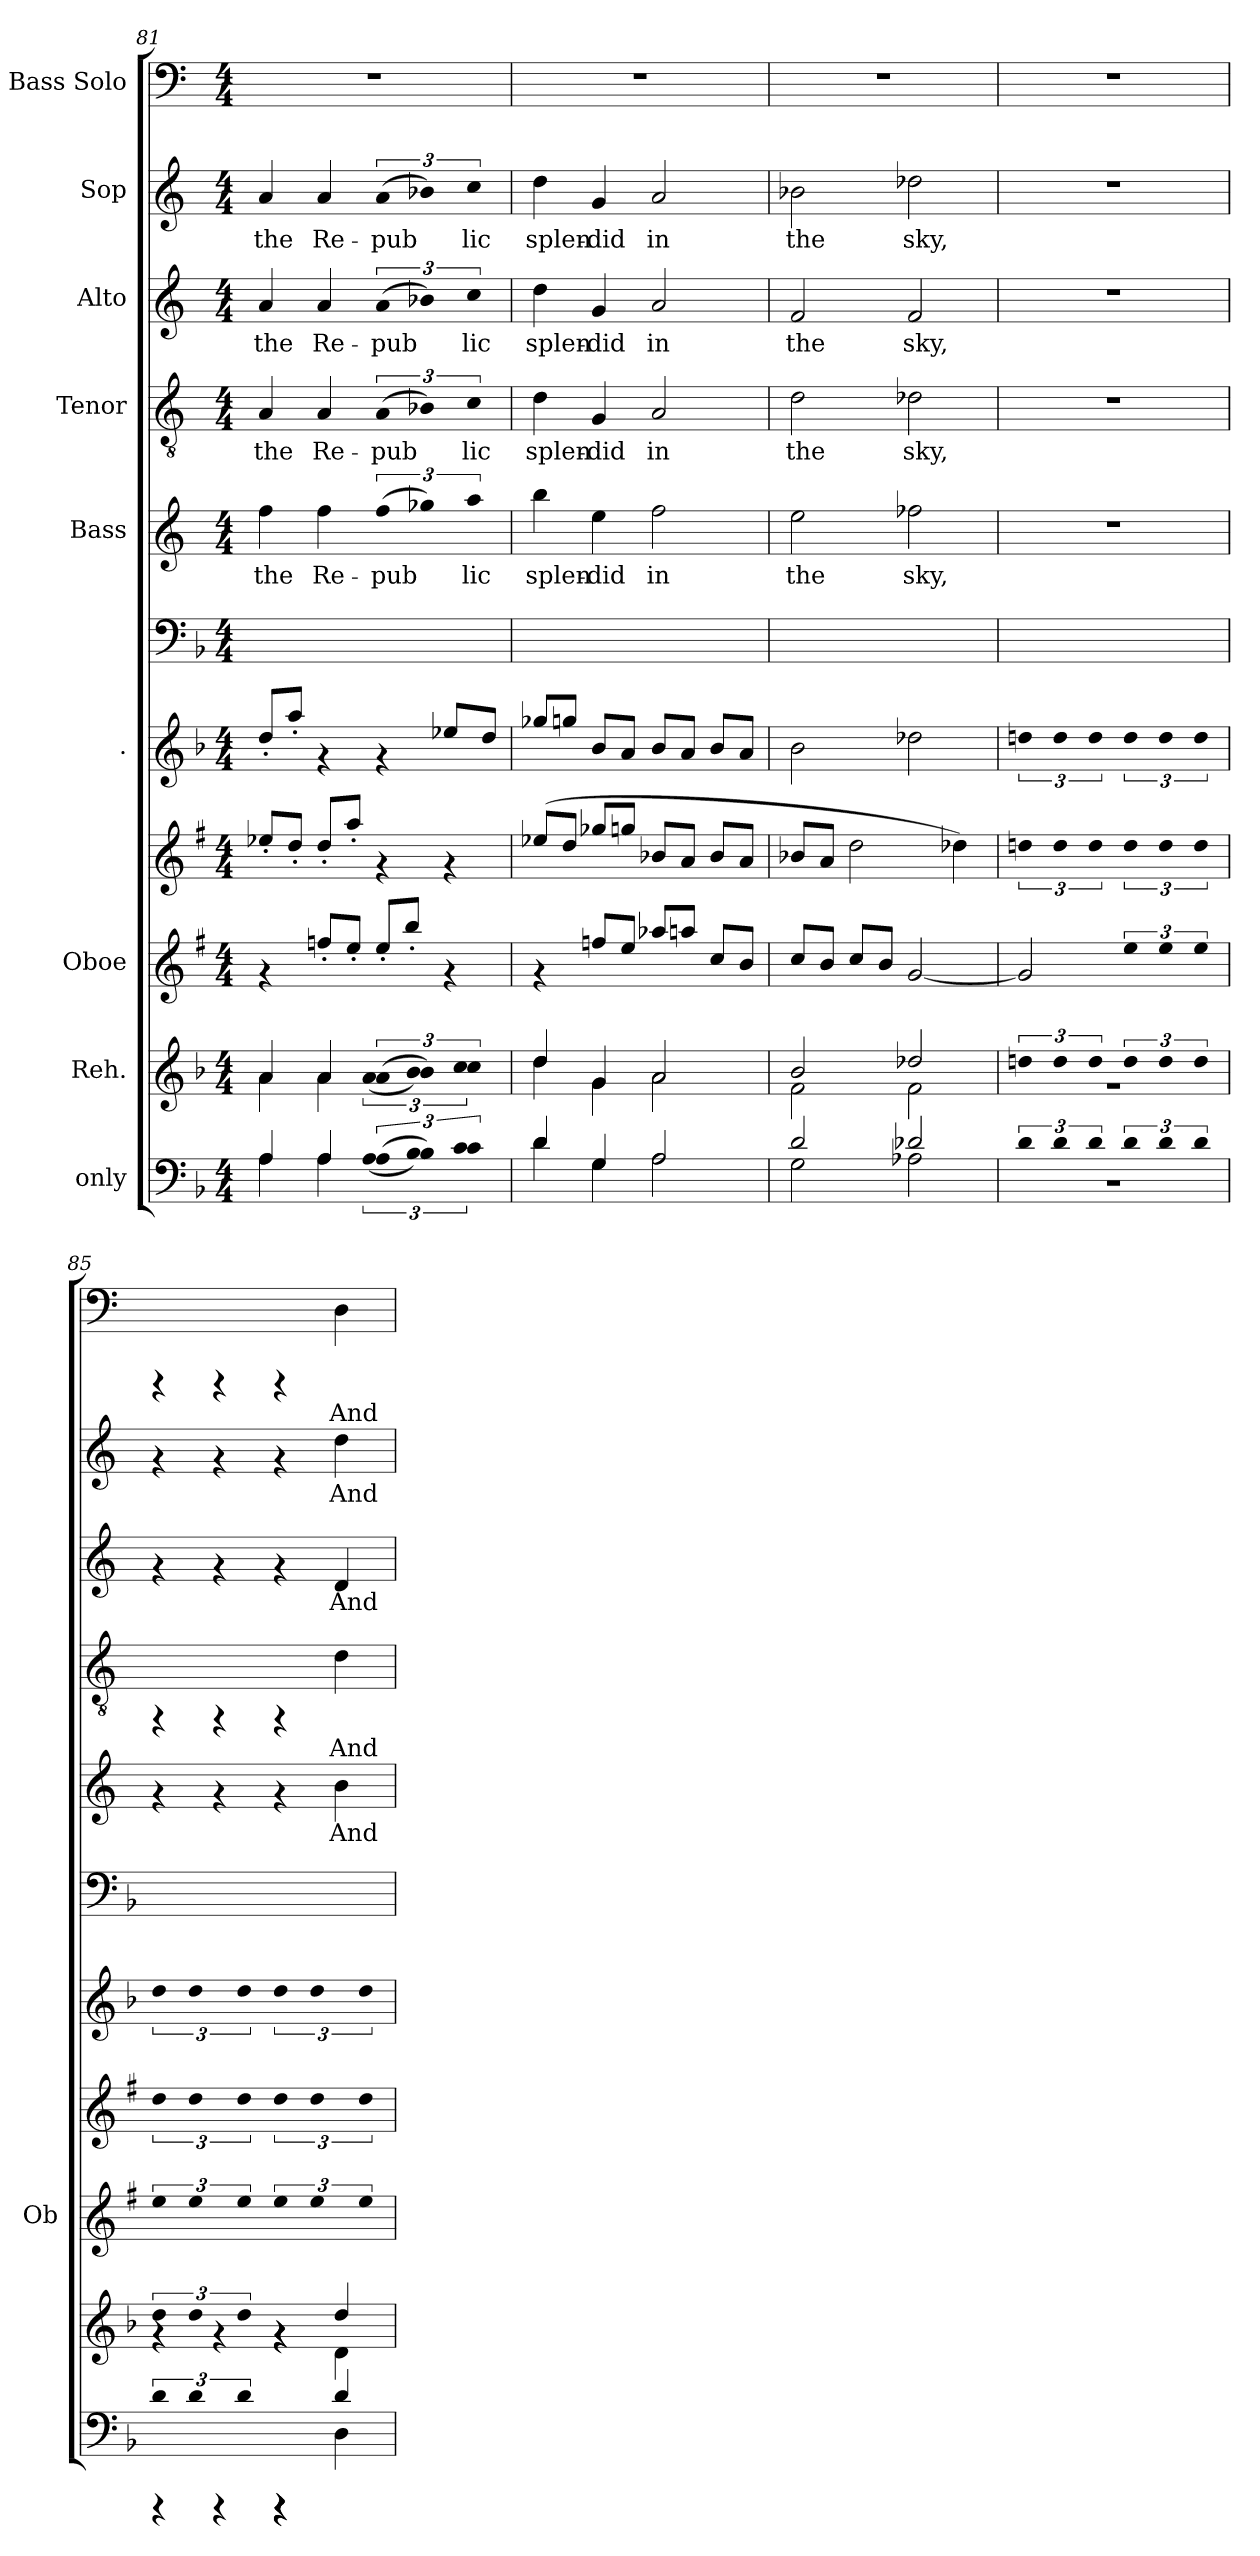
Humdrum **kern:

**kern	**kern	**kern	**kern	**kern	**kern	**kern	**text	**kern	**text	**kern	**text	**kern	**text	**kern	**text
*part9	*part8	*part7	*part7	*part6	*part6	*part5	*part5	*part4	*part4	*part3	*part3	*part2	*part2	*part1	*part1
*staff11	*staff10	*staff9	*staff8	*staff7	*staff6	*staff5	*staff5	*staff4	*staff4	*staff3	*staff3	*staff2	*staff2	*staff1	*staff1
*I"only	*I"Reh.	*I"Oboe	*	*I".	*	*I"Bass	*	*I"Tenor	*	*I"Alto	*	*I"Sop	*	*I"Bass Solo	*
*	*	*I'Ob	*	*	*	*	*	*	*	*	*	*	*	*	*
*clefF4	*clefG2	*clefG2	*clefG2	*clefG2	*clefF4	*clefG2	*	*clefGv2	*	*clefG2	*	*clefG2	*	*clefF4	*
*k[b-]	*k[b-]	*k[f#]	*k[f#]	*k[b-]	*k[b-]	*k[]	*	*k[]	*	*k[]	*	*k[]	*	*k[]	*
*F:	*F:	*G:	*G:	*F:	*F:	*C:	*	*C:	*	*C:	*	*C:	*	*C:	*
*M4/4	*M4/4	*M4/4	*M4/4	*M4/4	*M4/4	*M4/4	*	*M4/4	*	*M4/4	*	*M4/4	*	*M4/4	*
=81	=81	=81	=81	=81	=81	=81	=81	=81	=81	=81	=81	=81	=81	=81	=81
*^	*^	*	*	*	*	*	*	*	*	*	*	*	*	*	*
!	!	!	!	!	!	!	!	!	!LO:LY:b	!	!LO:LY:b	!	!LO:LY:b	!	!LO:LY:b	!	!
4A/	4A\	4a/	4a\	4rf	8ee-X'</L	8dd'</L	1ryy	4ff\	the	4A/	the	4a/	the	4a/	the	1r	.
.	.	.	.	.	8dd'</J	8aa'</J	.	.	.	.	.	.	.	.	.	.	.
!	!	!	!	!	!	!	!	!	!LO:LY:b	!	!LO:LY:b	!	!LO:LY:b	!	!LO:LY:b	!	!
4A/	4A\	4a/	4a\	8ffn'</L	8dd'</L	4rf	.	4ff\	Re-	4A/	Re-	4a/	Re-	4a/	Re-	.	.
.	.	.	.	8ee'</J	8aa'</J	.	.	.	.	.	.	.	.	.	.	.	.
!LO:N:vis=4	!LO:N:vis=4	!LO:N:vis=4	!LO:N:vis=4	!	!	!	!	!LO:N:vis=4	!LO:LY:b	!LO:N:vis=4	!LO:LY:b	!LO:N:vis=4	!LO:LY:b	!LO:N:vis=4	!LO:LY:b	!	!
(>6A/	(>6A\	(>6a/	(>6a\	8ee'</L	4rf	4rf	.	(>6ff\	-pub-	(>6A/	-pub-	(>6a/	-pub-	(>6a/	-pub-	.	.
.	.	.	.	8bb'</J	.	.	.	.	.	.	.	.	.	.	.	.	.
!LO:N:vis=4	!LO:N:vis=4	!LO:N:vis=4	!LO:N:vis=4	!	!	!	!	!LO:N:vis=4	!LO:LY:b	!LO:N:vis=4	!LO:LY:b	!LO:N:vis=4	!LO:LY:b	!LO:N:vis=4	!LO:LY:b	!	!
6B-/)	6B-\)	6b-/)	6b-\)	.	.	.	.	6gg-\)	-	6B-\)	-	6b-\)	-	6b-\)	-	.	.
.	.	.	.	4rf	4rf	8ee-X/L	.	.	.	.	.	.	.	.	.	.	.
!LO:N:vis=4	!LO:N:vis=4	!LO:N:vis=4	!LO:N:vis=4	!	!	!	!	!LO:N:vis=4	!LO:LY:b	!LO:N:vis=4	!LO:LY:b	!LO:N:vis=4	!LO:LY:b	!LO:N:vis=4	!LO:LY:b	!	!
6c/	6c\	6cc/	6cc\	.	.	.	.	6aa\	lic	6c\	lic	6cc\	lic	6cc\	lic	.	.
.	.	.	.	.	.	8dd/J	.	.	.	.	.	.	.	.	.	.	.
=82	=82	=82	=82	=82	=82	=82	=82	=82	=82	=82	=82	=82	=82	=82	=82	=82	=82
!	!	!	!	!	!	!	!	!	!LO:LY:b	!	!LO:LY:b	!	!LO:LY:b	!	!LO:LY:b	!	!
4d/	4d\	4dd/	4dd\	4rf	(>8ee-X/L	8gg-X/L	1ryy	4bb\	splen-	4d\	splen-	4dd\	splen-	4dd\	splen-	1r	.
.	.	.	.	.	8dd/J	8ggn/J	.	.	.	.	.	.	.	.	.	.	.
!	!	!	!	!	!	!	!	!	!LO:LY:b	!	!LO:LY:b	!	!LO:LY:b	!	!LO:LY:b	!	!
4G/	4G\	4g/	4g\	8ffn/L	8gg-X/L	8b-/L	.	4ee\	-did	4G/	-did	4g/	-did	4g/	-did	.	.
.	.	.	.	8ee/J	8ggn/J	8a/J	.	.	.	.	.	.	.	.	.	.	.
!	!	!	!	!	!	!	!	!	!LO:LY:b	!	!LO:LY:b	!	!LO:LY:b	!	!LO:LY:b	!	!
2A/	2A\	2a/	2a\	8aa-X/L	8b-/L	8b-/L	.	2ff\	in	2A/	in	2a/	in	2a/	in	.	.
.	.	.	.	8aan/J	8a/J	8a/J	.	.	.	.	.	.	.	.	.	.	.
.	.	.	.	8cc/L	8b-/L	8b-/L	.	.	.	.	.	.	.	.	.	.	.
.	.	.	.	8b/J	8a/J	8a/J	.	.	.	.	.	.	.	.	.	.	.
=83	=83	=83	=83	=83	=83	=83	=83	=83	=83	=83	=83	=83	=83	=83	=83	=83	=83
!	!	!	!	!	!	!	!	!	!LO:LY:b	!	!LO:LY:b	!	!LO:LY:b	!	!LO:LY:b	!	!
2d/	2G\	2b-/	2f\	8cc/L	8b-/L	2b-\	1ryy	2ee\	the	2d\	the	2f/	the	2b-\	the	1r	.
.	.	.	.	8b/J	8a/J	.	.	.	.	.	.	.	.	.	.	.	.
.	.	.	.	8cc/L	2dd\	.	.	.	.	.	.	.	.	.	.	.	.
.	.	.	.	8b/J	.	.	.	.	.	.	.	.	.	.	.	.	.
!	!	!	!	!	!	!	!	!	!LO:LY:b	!	!LO:LY:b	!	!LO:LY:b	!	!LO:LY:b	!	!
2d-X/	2A-X\	2dd-X/	2f\	[<2g/	.	2dd-X\	.	2ff-X\	sky,	2d-X\	sky,	2f/	sky,	2dd-X\	sky,	.	.
.	.	.	.	.	4dd-X\)	.	.	.	.	.	.	.	.	.	.	.	.
!!LO:PB:g=z
=84	=84	=84	=84	=84	=84	=84	=84	=84	=84	=84	=84	=84	=84	=84	=84	=84	=84
!LO:N:vis=4	!	!LO:N:vis=4	!	!	!LO:N:vis=4	!LO:N:vis=4	!	!	!	!	!	!	!	!	!	!	!
6d/	1r	6ddn/	1r	2g/]	6ddn\	6ddn\	1ryy	1r	.	1r	.	1r	.	1r	.	1r	.
!LO:N:vis=4	!	!LO:N:vis=4	!	!	!LO:N:vis=4	!LO:N:vis=4	!	!	!	!	!	!	!	!	!	!	!
6d/	.	6dd/	.	.	6dd\	6dd\	.	.	.	.	.	.	.	.	.	.	.
!LO:N:vis=4	!	!LO:N:vis=4	!	!	!LO:N:vis=4	!LO:N:vis=4	!	!	!	!	!	!	!	!	!	!	!
6d/	.	6dd/	.	.	6dd\	6dd\	.	.	.	.	.	.	.	.	.	.	.
!LO:N:vis=4	!	!LO:N:vis=4	!	!LO:N:vis=4	!LO:N:vis=4	!LO:N:vis=4	!	!	!	!	!	!	!	!	!	!	!
6d/	.	6dd/	.	6ee/	6dd\	6dd\	.	.	.	.	.	.	.	.	.	.	.
!LO:N:vis=4	!	!LO:N:vis=4	!	!LO:N:vis=4	!LO:N:vis=4	!LO:N:vis=4	!	!	!	!	!	!	!	!	!	!	!
6d/	.	6dd/	.	6ee/	6dd\	6dd\	.	.	.	.	.	.	.	.	.	.	.
!LO:N:vis=4	!	!LO:N:vis=4	!	!LO:N:vis=4	!LO:N:vis=4	!LO:N:vis=4	!	!	!	!	!	!	!	!	!	!	!
6d/	.	6dd/	.	6ee/	6dd\	6dd\	.	.	.	.	.	.	.	.	.	.	.
=85	=85	=85	=85	=85	=85	=85	=85	=85	=85	=85	=85	=85	=85	=85	=85	=85	=85
!LO:N:vis=4	!	!LO:N:vis=4	!	!LO:N:vis=4	!LO:N:vis=4	!LO:N:vis=4	!	!	!	!	!	!	!	!	!	!	!
6d/	4rCCC	6dd/	4rf	6ee/	6dd\	6dd\	1ryy	4rf	.	4rFF	.	4rf	.	4rf	.	4rCCC	.
!LO:N:vis=4	!	!LO:N:vis=4	!	!LO:N:vis=4	!LO:N:vis=4	!LO:N:vis=4	!	!	!	!	!	!	!	!	!	!	!
6d/	.	6dd/	.	6ee/	6dd\	6dd\	.	.	.	.	.	.	.	.	.	.	.
.	4rCCC	.	4rf	.	.	.	.	4rf	.	4rFF	.	4rf	.	4rf	.	4rCCC	.
!LO:N:vis=4	!	!LO:N:vis=4	!	!LO:N:vis=4	!LO:N:vis=4	!LO:N:vis=4	!	!	!	!	!	!	!	!	!	!	!
6d/	.	6dd/	.	6ee/	6dd\	6dd\	.	.	.	.	.	.	.	.	.	.	.
!	!	!	!	!LO:N:vis=4	!LO:N:vis=4	!LO:N:vis=4	!	!	!	!	!	!	!	!	!	!	!
4rCCC	4rCCC	4rf	4rf	6ee/	6dd\	6dd\	.	4rf	.	4rFF	.	4rf	.	4rf	.	4rCCC	.
!	!	!	!	!LO:N:vis=4	!LO:N:vis=4	!LO:N:vis=4	!	!	!	!	!	!	!	!	!	!	!
.	.	.	.	6ee/	6dd\	6dd\	.	.	.	.	.	.	.	.	.	.	.
!	!	!	!	!	!	!	!	!	!LO:LY:b	!	!LO:LY:b	!	!LO:LY:b	!	!LO:LY:b	!	!LO:LY:b:cj
4d/	4D\	4dd/	4d\	.	.	.	.	4b\	And	4d\	And	4d/	And	4dd\	And	4D\	And
!	!	!	!	!LO:N:vis=4	!LO:N:vis=4	!LO:N:vis=4	!	!	!	!	!	!	!	!	!	!	!
.	.	.	.	6ee/	6dd\	6dd\	.	.	.	.	.	.	.	.	.	.	.
*v	*v	*	*	*	*	*	*	*	*	*	*	*	*	*	*	*	*
*	*v	*v	*	*	*	*	*	*	*	*	*	*	*	*	*	*
=	=	=	=	=	=	=	=	=	=	=	=	=	=	=	=
*-	*-	*-	*-	*-	*-	*-	*-	*-	*-	*-	*-	*-	*-	*-	*-
